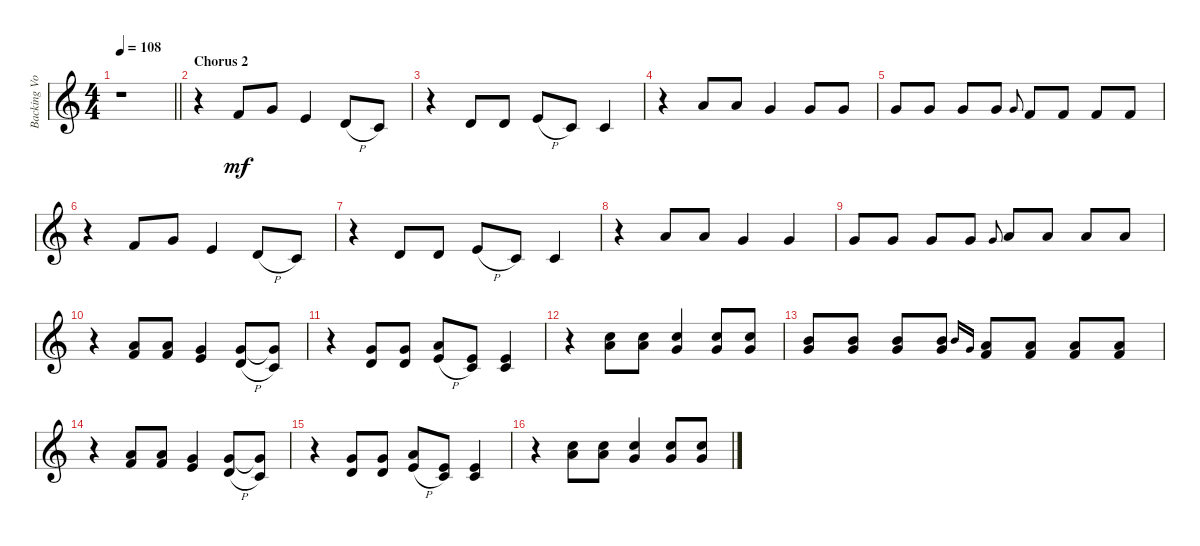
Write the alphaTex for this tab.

\track ("Backing Vocals" "Backing Vo") {instrument flute}
\staff {score}
\tuning (E4 B3 G3 D3 A2 E2) {hide}
\ts (4 4)
\tempo 108
\clef g2
\barLineRight lightlight
\ks c
r.1{dy mf} |
\section ("" "Chorus 2")
r.4 6.2.8 8.2.8 5.2.4 3.2{h}.8 1.2.8 |
r.4 3.2.8 3.2.8 5.2{h}.8 1.2.8 1.2.4 |
r.4 5.1.8 5.1.8 3.1.4 3.1.8 3.1.8 |
3.1.8 3.1.8 3.1.8 3.1.8 3.1.8{gr onbeat} 1.1.8 1.1.8 1.1.8 1.1.8 |
r.4 6.2.8 8.2.8 5.2.4 3.2{h}.8 1.2.8 |
r.4 3.2.8 3.2.8 5.2{h}.8 1.2.8 1.2.4 |
r.4 5.1.8 5.1.8 3.1.4 3.1.4 |
3.1.8 3.1.8 3.1.8 3.1.8 3.1.8{gr onbeat} 5.1.8 5.1.8 5.1.8 5.1.8 |
r.4 (5.1 6.2).8 (5.1 6.2).8 (3.1 5.2).4 (3.1 3.2{h}).8 (3.1{t} 1.2).8 |
r.4 (3.1 3.2).8 (3.1 3.2).8 (5.1{h} 5.2{h}).8 (0.1 1.2).8 (0.1 1.2).4 |
r.4 (8.1 10.2).8 (8.1 10.2).8 (8.1 8.2).4 (8.1 8.2).8 (8.1 8.2).8 |
(7.1 8.2).8 (7.1 8.2).8 (7.1 8.2).8 (7.1 8.2).8 7.1.16{gr onbeat} 8.2.16{gr onbeat} (5.1 6.2).8 (5.1 6.2).8 (5.1 6.2).8 (5.1 6.2).8 |
r.4 (5.1 6.2).8 (5.1 6.2).8 (3.1 5.2).4 (3.1 3.2{h}).8 (3.1{t} 1.2).8 |
r.4 (3.1 3.2).8 (3.1 3.2).8 (5.1{h} 5.2{h}).8 (0.1 1.2).8 (0.1 1.2).4 |
r.4 (8.1 10.2).8 (8.1 10.2).8 (8.1 8.2).4 (8.1 8.2).8 (8.1{h} 8.2).8
